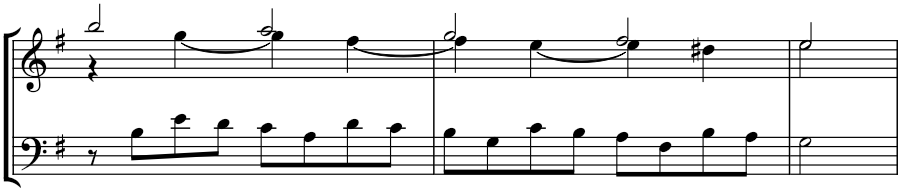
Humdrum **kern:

**kern	**kern
*part2	*part1
*staff2	*staff1
*I"Midi_2	*I"Midi_2
!!LO:PB:g=z
*clefF4	*clefG2
*k[f#]	*k[f#]
*G:	*G:
*M4/4	*M4/4
*met(c)	*met(c)
=16	=16
*	*^
8r	2bb/	4r
8B\L	.	.
8e\	.	[4gg\
8d\J	.	.
8c\L	2aa/	4gg\]
8A\	.	.
8d\	.	[4ff#\
8c\J	.	.
=17	=17	=17
8B\L	2gg/	4ff#\]
8G\	.	.
8c\	.	[4ee\
8B\J	.	.
8A\L	2ff#/	4ee\]
8F#\	.	.
8B\	.	4dd#X\
8A\J	.	.
=18	=18	=18
2G\	2ee/	2ee\
*	*v	*v
=	=
*-	*-
